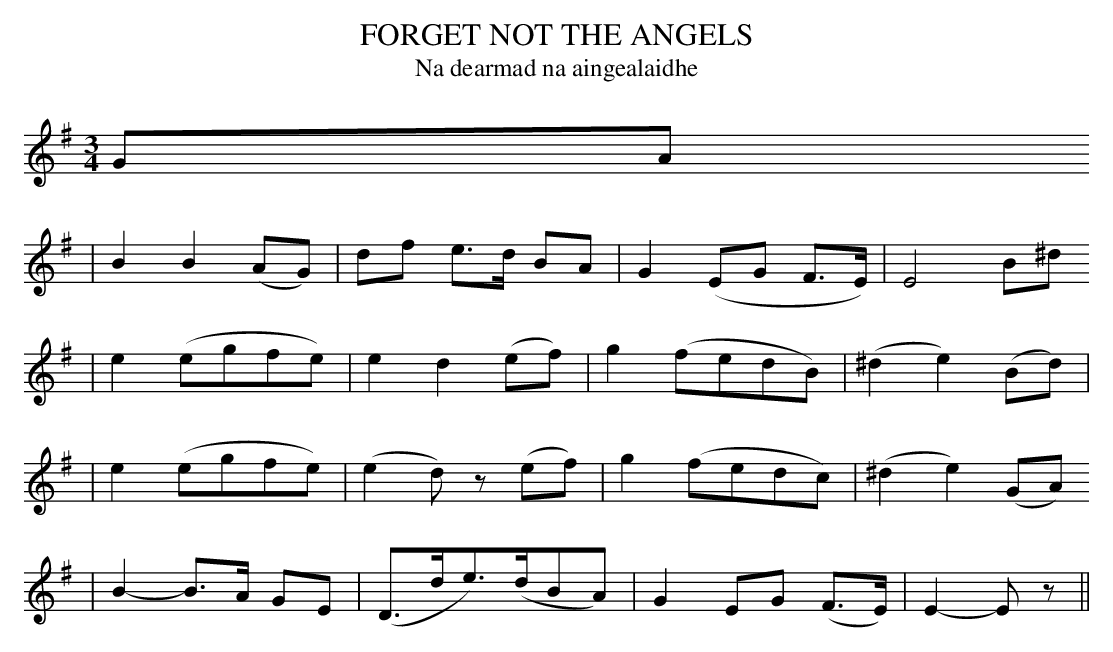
X:1
T: FORGET NOT THE ANGELS
T: Na dearmad na aingealaidhe
M: 3/4
L: 1/8
K: Em
GA
| B2 B2 (AG) | df e>d BA | G2 (EG F>E) | E4 B^d
| e2 (egfe) | e2 d2 (ef) | g2 (fedB) | (^d2 e2) (Bd) |
| e2 (egfe) | (e2 d)z (ef) | g2 (fedc) | (^d2 e2) (GA)
| B2- B>A GE | (D>de>)(dBA) | G2 EG (F>E) | E2- Ez ||
